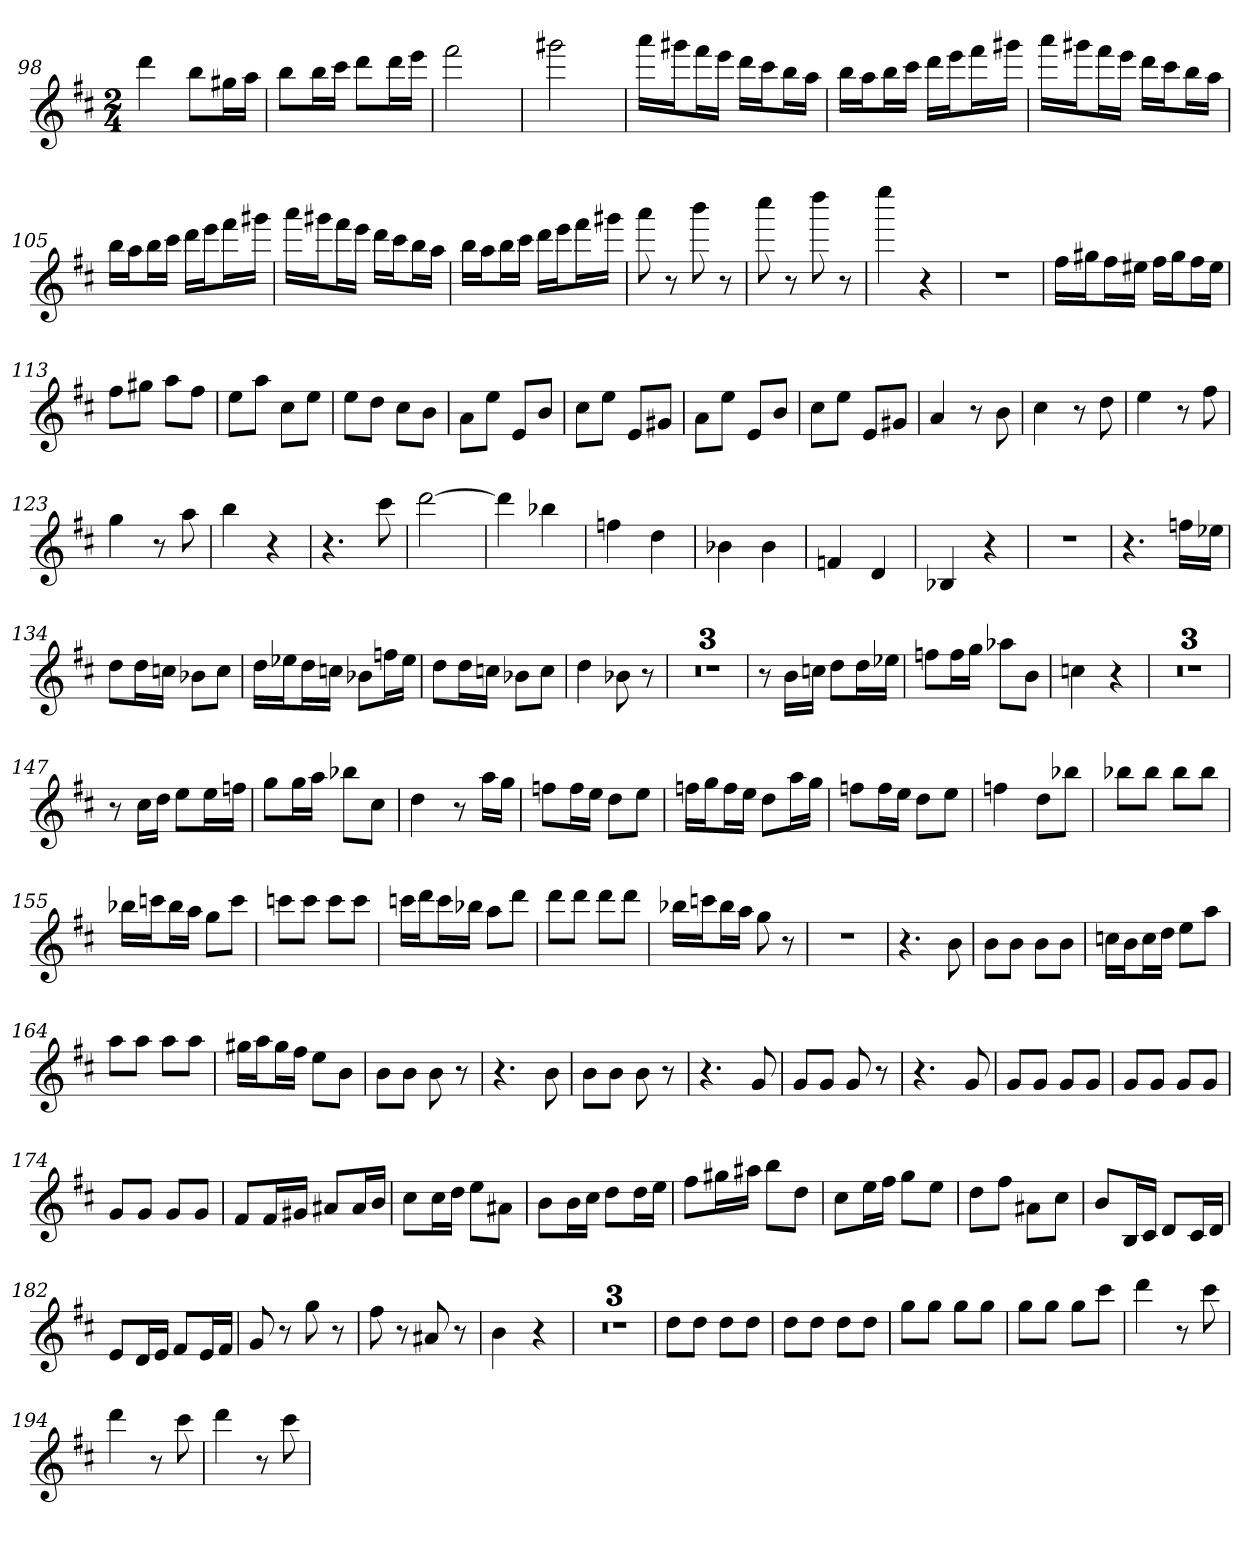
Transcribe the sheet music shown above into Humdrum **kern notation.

**kern
*part1
*staff1
*k[f#c#]
*D:
*M2/4
=98
4ddd
8bbL
16gg#XL
16aaJJ
=99
8bbL
16bbL
16ccc#JJ
8dddL
16dddL
16eeeJJ
=100
2fff#
=101
2ggg#X
=102
16aaaLL
16ggg#XJ
16fff#L
16eeeJJ
16dddLL
16ccc#J
16bbL
16aaJJ
=103
16bbLL
16aaJ
16bbL
16ccc#JJ
16dddLL
16eeeJ
16fff#L
16ggg#XJJ
=104
16aaaLL
16ggg#XJ
16fff#L
16eeeJJ
16dddLL
16ccc#J
16bbL
16aaJJ
=105
16bbLL
16aaJ
16bbL
16ccc#JJ
16dddLL
16eeeJ
16fff#L
16ggg#XJJ
=106
16aaaLL
16ggg#XJ
16fff#L
16eeeJJ
16dddLL
16ccc#J
16bbL
16aaJJ
=107
16bbLL
16aaJ
16bbL
16ccc#JJ
16dddLL
16eeeJ
16fff#L
16ggg#XJJ
=108
8aaa
8r
8bbb
8r
=109
8cccc#
8r
8dddd
8r
=110
4eeee
4r
=111
2r
=112
16ff#LL
16gg#XJ
16ff#L
16ee#XJJ
16ff#LL
16gg#J
16ff#L
16ee#JJ
=113
8ff#L
8gg#XJ
8aaL
8ff#J
=114
8eeL
8aaJ
8cc#L
8eeJ
=115
8eeL
8ddJ
8cc#L
8bJ
=116
8aL
8eeJ
8eL
8bJ
=117
8cc#L
8eeJ
8eL
8g#XJ
=118
8aL
8eeJ
8eL
8bJ
=119
8cc#L
8eeJ
8eL
8g#XJ
=120
4a
8r
8b
=121
4cc#
8r
8dd
=122
4ee
8r
8ff#
=123
4gg
8r
8aa
=124
4bb
4r
=125
4.r
8ccc#
=126
[2ddd
=127
4ddd]
4bb-X
=128
4ffn
4dd
=129
4b-X
4b-
=130
4fn
4d
=131
4B-X
4r
=132
2r
=133
4.r
16ffnLL
16ee-XJJ
=134
8ddL
16ddL
16ccnJJ
8b-XL
8ccJ
=135
16ddLL
16ee-XJ
16ddL
16ccnJJ
8b-XL
16ffnL
16ee-JJ
=136
8ddL
16ddL
16ccnJJ
8b-XL
8ccJ
=137
4dd
8b-X
8r
=138
2r
=139
2r
=140
2r
=141
8r
16bLL
16ccnJJ
8ddL
16ddL
16ee-XJJ
=142
8ffnL
16ffL
16ggJJ
8aa-XL
8bJ
=143
4ccn
4r
=144
2r
=145
2r
=146
2r
=147
8r
16cc#LL
16ddJJ
8eeL
16eeL
16ffnJJ
=148
8ggL
16ggL
16aaJJ
8bb-XL
8cc#J
=149
4dd
8r
16aaLL
16ggJJ
=150
8ffnL
16ffL
16eeJJ
8ddL
8eeJ
=151
16ffnLL
16ggJ
16ffL
16eeJJ
8ddL
16aaL
16ggJJ
=152
8ffnL
16ffL
16eeJJ
8ddL
8eeJ
=153
4ffn
8ddL
8bb-XJ
=154
8bb-XL
8bb-J
8bb-L
8bb-J
=155
16bb-XLL
16cccnJ
16bb-L
16aaJJ
8ggL
8cccJ
=156
8cccnL
8cccJ
8cccL
8cccJ
=157
16cccnLL
16dddJ
16cccL
16bb-XJJ
8aaL
8dddJ
=158
8dddL
8dddJ
8dddL
8dddJ
=159
16bb-XLL
16cccnJ
16bb-L
16aaJJ
8gg
8r
=160
2r
=161
4.r
8b
=162
8bL
8bJ
8bL
8bJ
=163
16ccnLL
16bJ
16ccL
16ddJJ
8eeL
8aaJ
=164
8aaL
8aaJ
8aaL
8aaJ
=165
16gg#XLL
16aaJ
16gg#L
16ff#JJ
8eeL
8bJ
=166
8bL
8bJ
8b
8r
=167
4.r
8b
=168
8bL
8bJ
8b
8r
=169
4.r
8g
=170
8gL
8gJ
8g
8r
=171
4.r
8g
=172
8gL
8gJ
8gL
8gJ
=173
8gL
8gJ
8gL
8gJ
=174
8gL
8gJ
8gL
8gJ
=175
8f#L
16f#L
16g#XJJ
8a#XL
16a#L
16bJJ
=176
8cc#L
16cc#L
16ddJJ
8eeL
8a#XJ
=177
8bL
16bL
16cc#JJ
8ddL
16ddL
16eeJJ
=178
8ff#L
16gg#XL
16aa#XJJ
8bbL
8ddJ
=179
8cc#L
16eeL
16ff#JJ
8ggL
8eeJ
=180
8ddL
8ff#J
8a#XL
8cc#J
=181
8bL
16BL
16c#JJ
8dL
16c#L
16dJJ
=182
8eL
16dL
16eJJ
8f#L
16eL
16f#JJ
=183
8g
8r
8gg
8r
=184
8ff#
8r
8a#X
8r
=185
4b
4r
=186
2r
=187
2r
=188
2r
=189
8ddL
8ddJ
8ddL
8ddJ
=190
8ddL
8ddJ
8ddL
8ddJ
=191
8ggL
8ggJ
8ggL
8ggJ
=192
8ggL
8ggJ
8ggL
8ccc#J
=193
4ddd
8r
8ccc#
=194
4ddd
8r
8ccc#
=195
4ddd
8r
8ccc#
=
*-
